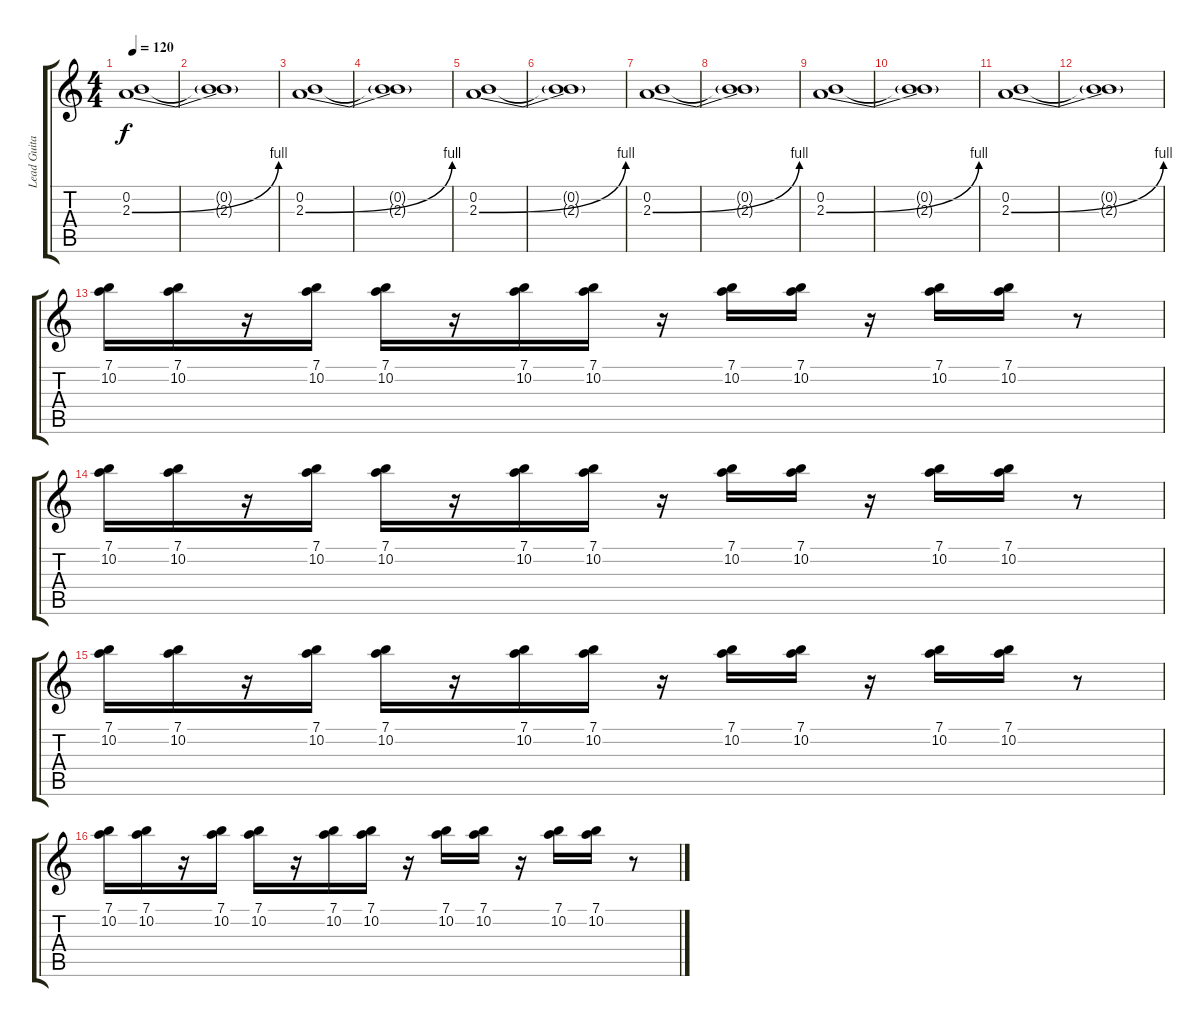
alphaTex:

\track ("Lead Guitar" "Lead Guita") {instrument overdrivenguitar}
\staff {score tabs}
\tuning (E4 B3 G3 D3 A2 E2) {hide}
\ts (4 4)
\tempo 120
\clef g2
\ks c
(0.2 2.3{be (bend 0 0 60 4)}).1{dy f} |
(0.2{t} 2.3{t}).1 |
(0.2 2.3{be (bend 0 0 60 4)}).1 |
(0.2{t} 2.3{t}).1 |
(0.2 2.3{be (bend 0 0 60 4)}).1 |
(0.2{t} 2.3{t}).1 |
(0.2 2.3{be (bend 0 0 60 4)}).1 |
(0.2{t} 2.3{t}).1 |
(0.2 2.3{be (bend 0 0 60 4)}).1 |
(0.2{t} 2.3{t}).1 |
(0.2 2.3{be (bend 0 0 60 4)}).1 |
(0.2{t} 2.3{t}).1 |
(7.1 10.2).16 (7.1 10.2).16 r.16 (7.1 10.2).16 (7.1 10.2).16 r.16 (7.1 10.2).16 (7.1 10.2).16 r.16 (7.1 10.2).16 (7.1 10.2).16 r.16 (7.1 10.2).16 (7.1 10.2).16 r.8 |
(7.1 10.2).16 (7.1 10.2).16 r.16 (7.1 10.2).16 (7.1 10.2).16 r.16 (7.1 10.2).16 (7.1 10.2).16 r.16 (7.1 10.2).16 (7.1 10.2).16 r.16 (7.1 10.2).16 (7.1 10.2).16 r.8 |
(7.1 10.2).16 (7.1 10.2).16 r.16 (7.1 10.2).16 (7.1 10.2).16 r.16 (7.1 10.2).16 (7.1 10.2).16 r.16 (7.1 10.2).16 (7.1 10.2).16 r.16 (7.1 10.2).16 (7.1 10.2).16 r.8 |
(7.1 10.2).16 (7.1 10.2).16 r.16 (7.1 10.2).16 (7.1 10.2).16 r.16 (7.1 10.2).16 (7.1 10.2).16 r.16 (7.1 10.2).16 (7.1 10.2).16 r.16 (7.1 10.2).16 (7.1 10.2).16 r.8
